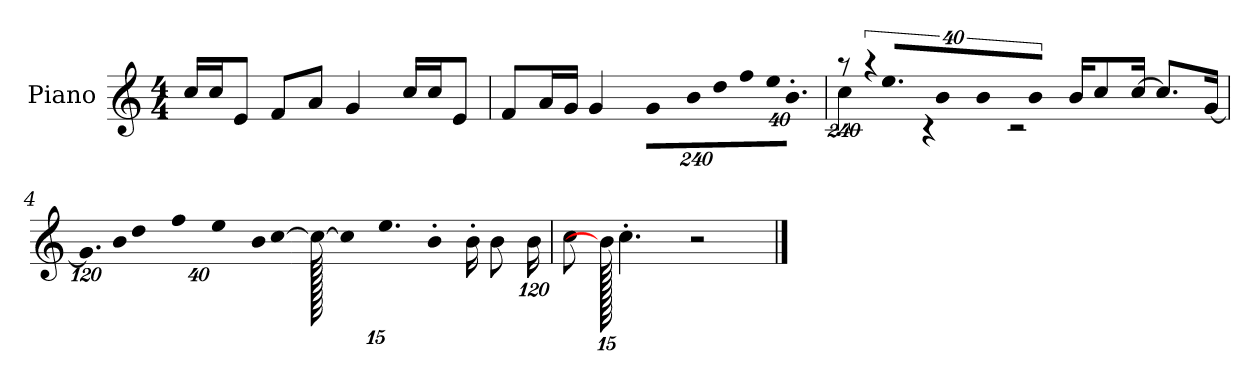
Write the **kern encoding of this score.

**kern
*part1
*staff1
*I"Piano
*I'P-no
*clefG2
*k[]
*M4/4
*MM90
=1
16cc/LL
16cc/J
8e/J
8f/L
8a/J
4g/
16cc/LL
16cc/J
8e/J
=2
8f/L
16a/L
16g/JJ
4g/
*Xbrackettup
!LO:N:vis=8
960%137g\L
!LO:N:vis=16
1920%137b\L
!LO:N:vis=16
1920%137dd\
!LO:N:vis=16
1920%137ff\
!LO:N:vis=32
640%23ee\K
!LO:N:vis=16.
960%103b'\JJ
=3
*brackettup
!LO:N:vis=16
*^
1920%137r	4cc'\
!LO:N:vis=32	!
640%23r	.
!LO:N:vis=16.	!
960%103ee/LL	.
!LO:N:vis=16	!
1920%137b/	.
.	4r
!LO:N:vis=16	!
1920%137b/J	.
!LO:N:vis=8	!
960%137b/J	.
16b/KL	2r
8cc/	.
[16cc/Jk	.
8.cc/L]	.
[16g/Jk	.
*v	*v
!!LO:LB:g=z
=4
*Xbrackettup
!LO:N:vis=16.
960%103g\LL]
!LO:N:vis=32
640%23b\K
!LO:N:vis=16
1920%137dd\
!LO:N:vis=16
1920%137ff\
!LO:N:vis=16
1920%137ee\
!LO:N:vis=32
640%23b\K
[384%41cc\J
1920cc\_
24cc\KL]
12.ee\
12b'\J
16b'\KL
8b\
[1920%119b\Jk
=5
8cc\
1920b\]
4.cc'\
2r
==
*-
